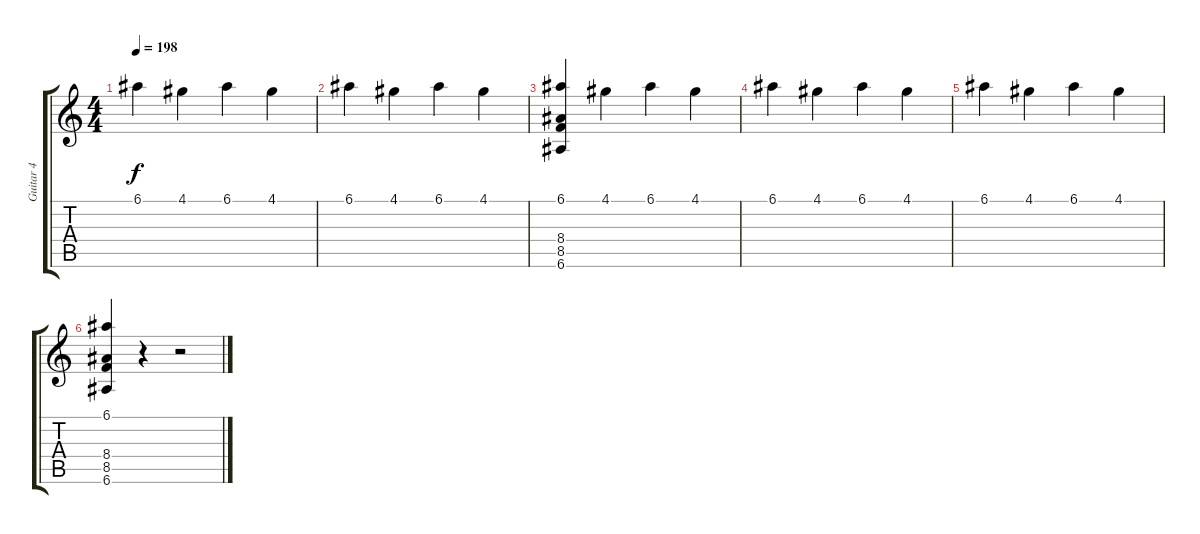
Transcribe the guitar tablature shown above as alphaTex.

\track ("Guitar 4" "Guitar 4") {instrument distortionguitar}
\staff {score tabs}
\tuning (E4 B3 G3 D3 A2 E2) {hide}
\ts (4 4)
\tempo 198
\clef g2
\ks c
6.1.4{dy f} 4.1.4 6.1.4 4.1.4 |
6.1.4 4.1.4 6.1.4 4.1.4 |
(6.1 8.4 8.5 6.6).4 4.1.4 6.1.4 4.1.4 |
6.1.4 4.1.4 6.1.4 4.1.4 |
6.1.4 4.1.4 6.1.4 4.1.4 |
(6.1 8.4 8.5 6.6).4 r.4 r.2
